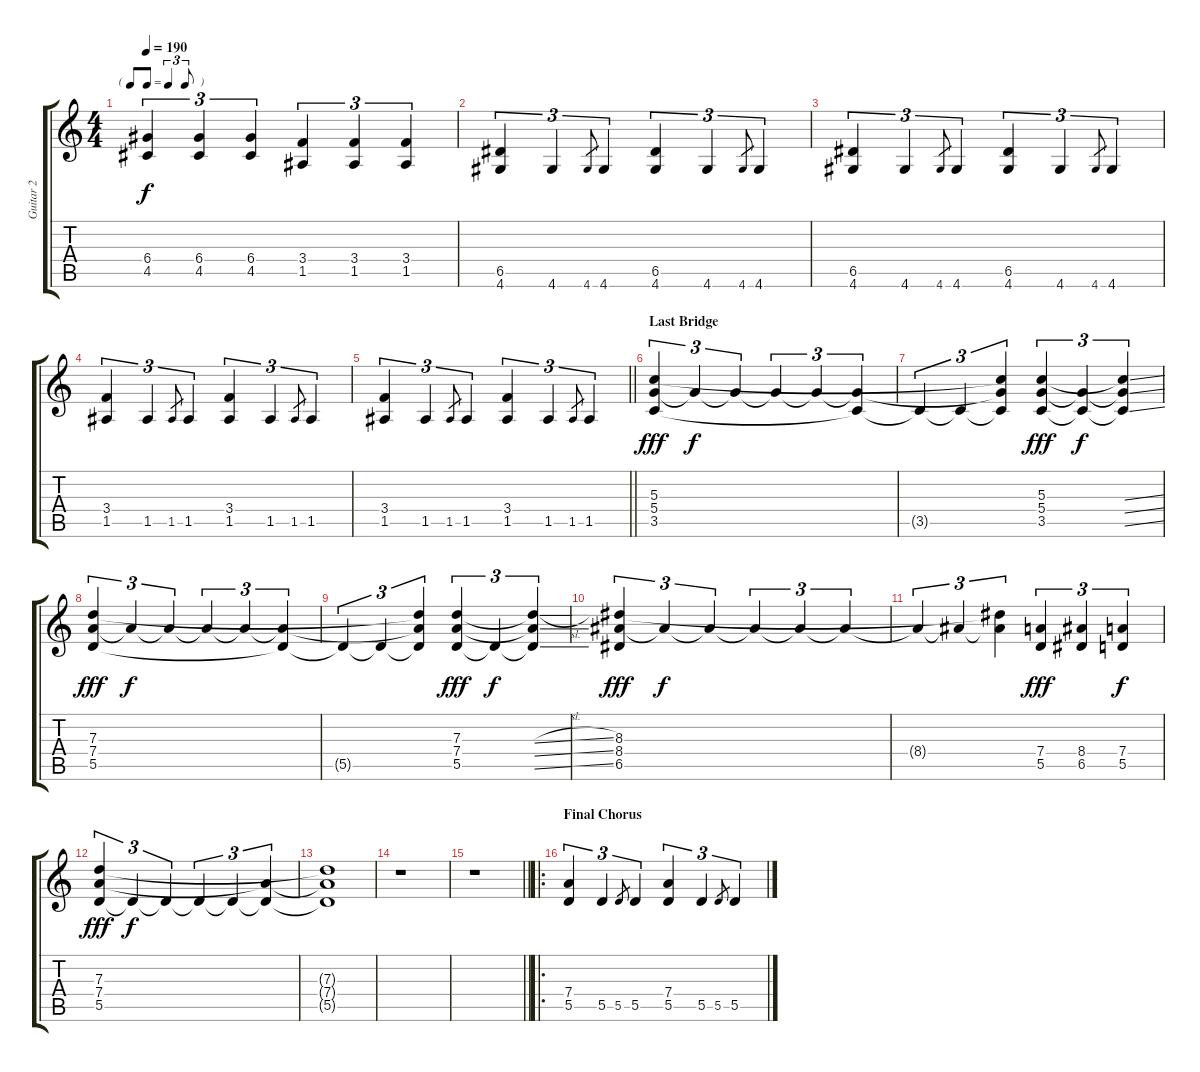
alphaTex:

\track ("Guitar 2" "Guitar 2") {instrument distortionguitar}
\staff {score tabs}
\tuning (E4 B3 G3 D3 A2 E2) {hide}
\ts (4 4)
\tf triplet8th
\tempo 190
\clef g2
\ks c
(6.4 4.5).4{tu (3 2) dy f} (6.4 4.5).4{tu (3 2)} (6.4 4.5).4{tu (3 2)} (3.4 1.5).4{tu (3 2)} (3.4 1.5).4{tu (3 2)} (3.4 1.5).4{tu (3 2)} |
(6.5 4.6).4{tu (3 2)} 4.6.4{tu (3 2)} 4.6.8{gr} 4.6.4{tu (3 2)} (6.5 4.6).4{tu (3 2)} 4.6.4{tu (3 2)} 4.6.8{gr} 4.6.4{tu (3 2)} |
(6.5 4.6).4{tu (3 2)} 4.6.4{tu (3 2)} 4.6.8{gr} 4.6.4{tu (3 2)} (6.5 4.6).4{tu (3 2)} 4.6.4{tu (3 2)} 4.6.8{gr} 4.6.4{tu (3 2)} |
(3.4 1.5).4{tu (3 2)} 1.5.4{tu (3 2)} 1.5.8{gr} 1.5.4{tu (3 2)} (3.4 1.5).4{tu (3 2)} 1.5.4{tu (3 2)} 1.5.8{gr} 1.5.4{tu (3 2)} |
\barLineRight lightlight
(3.4 1.5).4{tu (3 2)} 1.5.4{tu (3 2)} 1.5.8{gr} 1.5.4{tu (3 2)} (3.4 1.5).4{tu (3 2)} 1.5.4{tu (3 2)} 1.5.8{gr} 1.5.4{tu (3 2)} |
\section ("" "Last Bridge")
(5.3 5.4 3.5).4{tu (3 2) dy fff volume 13 balance 16 instrument distortionguitar} 5.4{t}.4{tu (3 2) dy f} 5.4{t}.4{tu (3 2)} 5.4{t}.4{tu (3 2)} 5.4{t}.4{tu (3 2)} (5.4{t} 3.5{t}).4{tu (3 2)} |
3.5{t}.4{tu (3 2)} 3.5{t}.4{tu (3 2)} (5.3{t} 5.4{t} 3.5{t}).4{tu (3 2)} (5.3 5.4 3.5).4{tu (3 2) dy fff} (5.4{t} 3.5{t}).4{tu (3 2) dy f} (5.3{ss t} 5.4{ss t} 3.5{ss t}).4{tu (3 2)} |
(7.3 7.4 5.5).4{tu (3 2) dy fff} 7.4{t}.4{tu (3 2) dy f} 7.4{t}.4{tu (3 2)} 7.4{t}.4{tu (3 2)} 7.4{t}.4{tu (3 2)} (7.4{t} 5.5{t}).4{tu (3 2)} |
5.5{t}.4{tu (3 2)} 5.5{t}.4{tu (3 2)} (7.3{t} 7.4{t} 5.5{t}).4{tu (3 2)} (7.3 7.4 5.5).4{tu (3 2) dy fff} 5.5{t}.4{tu (3 2) dy f} (7.3{sl t} 7.4{ss t} 5.5{ss t}).4{tu (3 2)} |
(8.3 8.4 6.5).4{tu (3 2) dy fff} 8.4{t}.4{tu (3 2) dy f} 8.4{t}.4{tu (3 2)} 8.4{t}.4{tu (3 2)} 8.4{t}.4{tu (3 2)} 8.4{t}.4{tu (3 2)} |
8.4{t}.4{tu (3 2)} 8.4{t}.4{tu (3 2)} (8.3{t} 8.4{t}).4{tu (3 2)} (7.4 5.5).4{tu (3 2) dy fff} (8.4 6.5).4{tu (3 2)} (7.4 5.5).4{tu (3 2) dy f} |
(7.3 7.4 5.5).4{tu (3 2) dy fff} 5.5{t}.4{tu (3 2) dy f} 5.5{t}.4{tu (3 2)} 5.5{t}.4{tu (3 2)} 5.5{t}.4{tu (3 2)} (7.4{t} 5.5{t}).4{tu (3 2)} |
(7.3{t} 7.4{t} 5.5{t}).1 |
r.1 |
\barLineRight lightlight
r.1 |
\ro
\section ("" "Final Chorus")
(7.4 5.5).4{tu (3 2)} 5.5.4{tu (3 2)} 5.5.8{gr} 5.5.4{tu (3 2)} (7.4 5.5).4{tu (3 2)} 5.5.4{tu (3 2)} 5.5.8{gr} 5.5.4{tu (3 2)}
